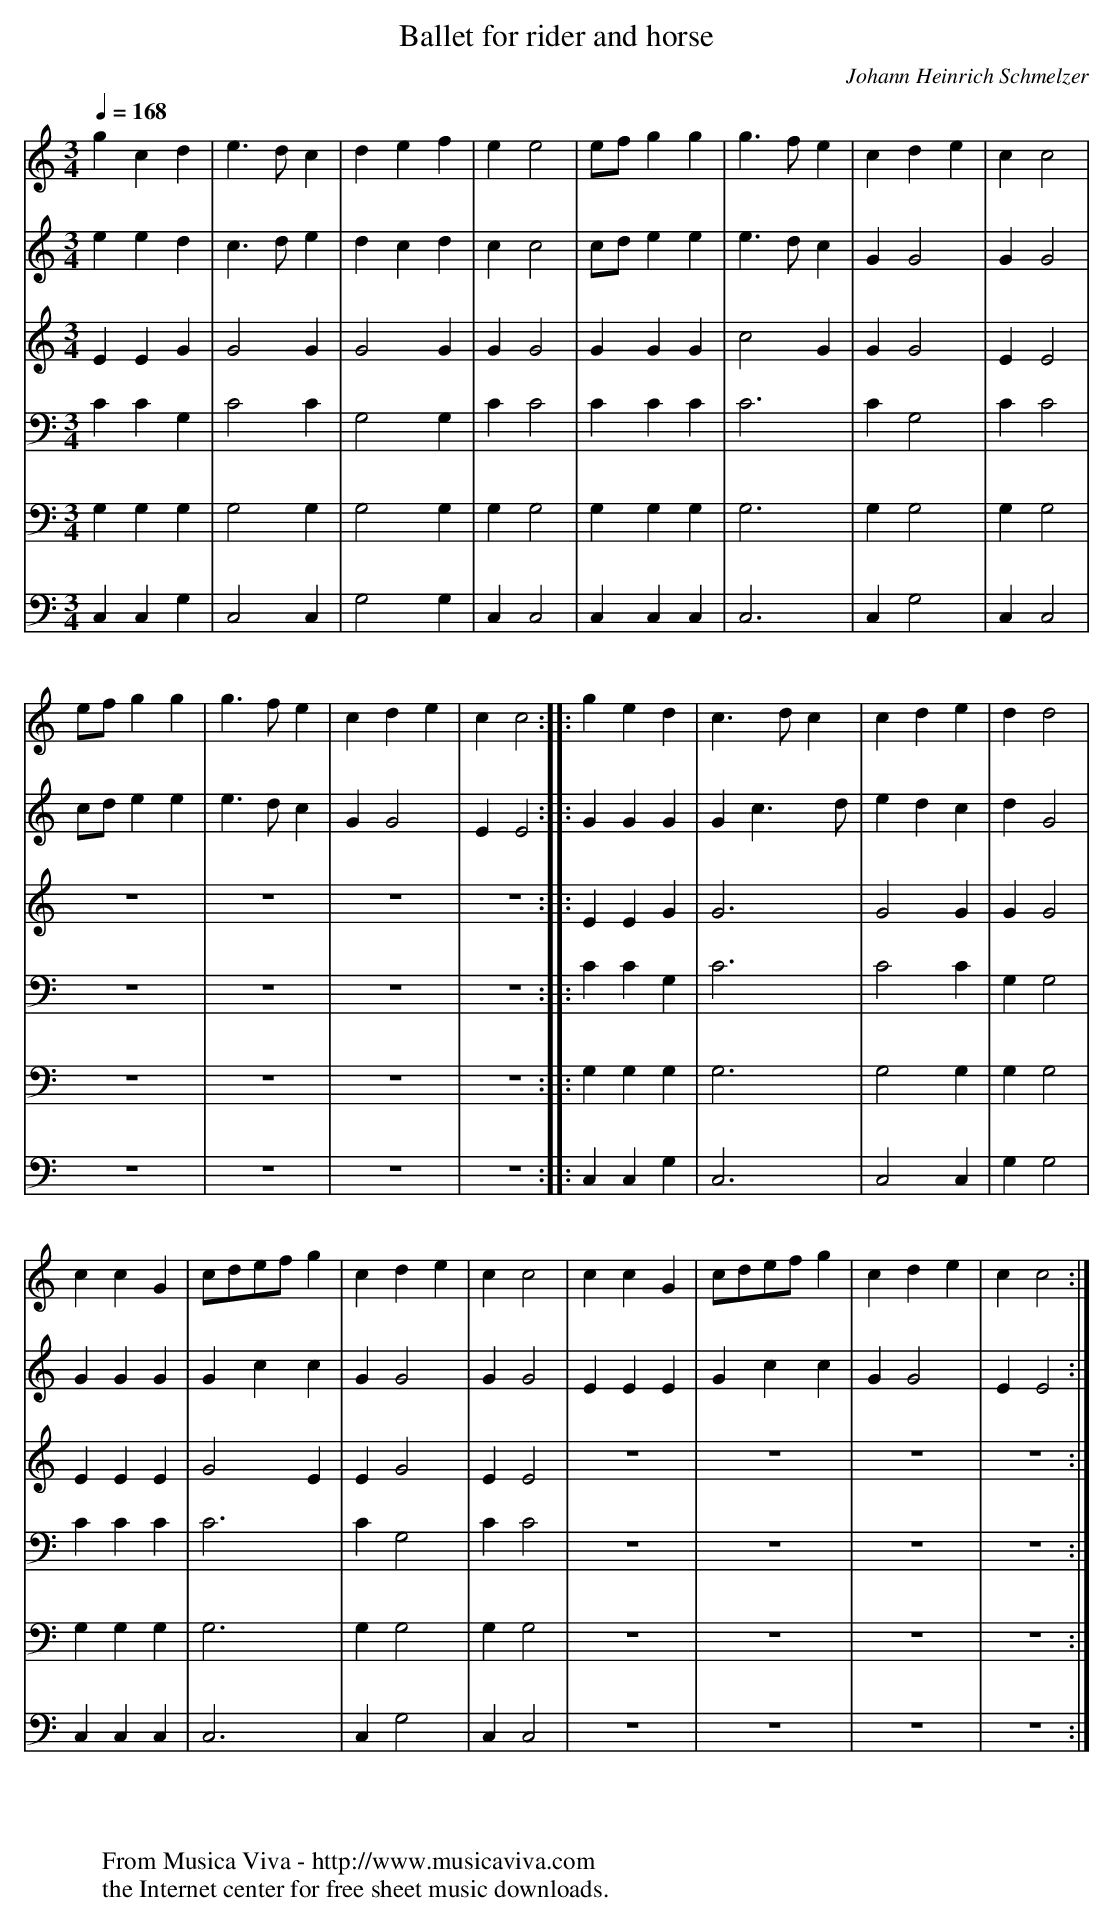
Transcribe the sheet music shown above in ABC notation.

X:1
T:Ballet for rider and horse
C:Johann Heinrich Schmelzer
V:1 Program 1 56 %Trumpet
V:2 Program 1 56 %Trumpet
V:3 Program 1 56 %Trumpet
V:4 Program 1 56 bass %Trumpet
V:5 Program 1 56 bass %Trumpet
V:6 Program 1 56 bass %Trumpet
M:3/4
L:1/4
Q:1/4=168
K:C
V:1
gcd|e>dc|def|ee2|e/f/gg|g>fe|cde|cc2|
V:2
eed|c>de|dcd|cc2|c/d/ee|e>dc|GG2|GG2|
V:3
EEG|G2G|G2G|GG2|GGG|c2G|GG2|EE2|
V:4
CCG,|C2C|G,2G,|CC2|CCC|C3|CG,2|CC2|
V:5
G,G,G,|G,2G,|G,2G,|G,G,2|G,G,G,|G,3|G,G,2|G,G,2|
V:6
C,C,G,|C,2C,|G,2G,|C,C,2|C,C,C,|C,3|C,G,2|C,C,2|
V:1
e/f/gg|g>fe|cde|cc2::ged|c>dc|cde|dd2|
V:2
c/d/ee|e>dc|GG2|EE2::GGG|Gc>d|edc|dG2|
V:3
z3|z3|z3|z3::EEG|G3|G2G|GG2|
V:4
z3|z3|z3|z3::CCG,|C3|C2C|G,G,2|
V:5
z3|z3|z3|z3::G,G,G,|G,3|G,2G,|G,G,2|
V:6
z3|z3|z3|z3::C,C,G,|C,3|C,2C,|G,G,2|
V:1
ccG|c/d/e/f/g|cde|cc2|ccG|c/d/e/f/g|cde|cc2:|
V:2
GGG|Gcc|GG2|GG2|EEE|Gcc|GG2|EE2:|
V:3
EEE|G2E|EG2|EE2|z3|z3|z3|z3:|
V:4
CCC|C3|CG,2|CC2|z3|z3|z3|z3:|
V:5
G,G,G,|G,3|G,G,2|G,G,2|z3|z3|z3|z3:|
V:6
C,C,C,|C,3|C,G,2|C,C,2|z3|z3|z3|z3:|
W:
W:
W:  From Musica Viva - http://www.musicaviva.com
W:  the Internet center for free sheet music downloads.
